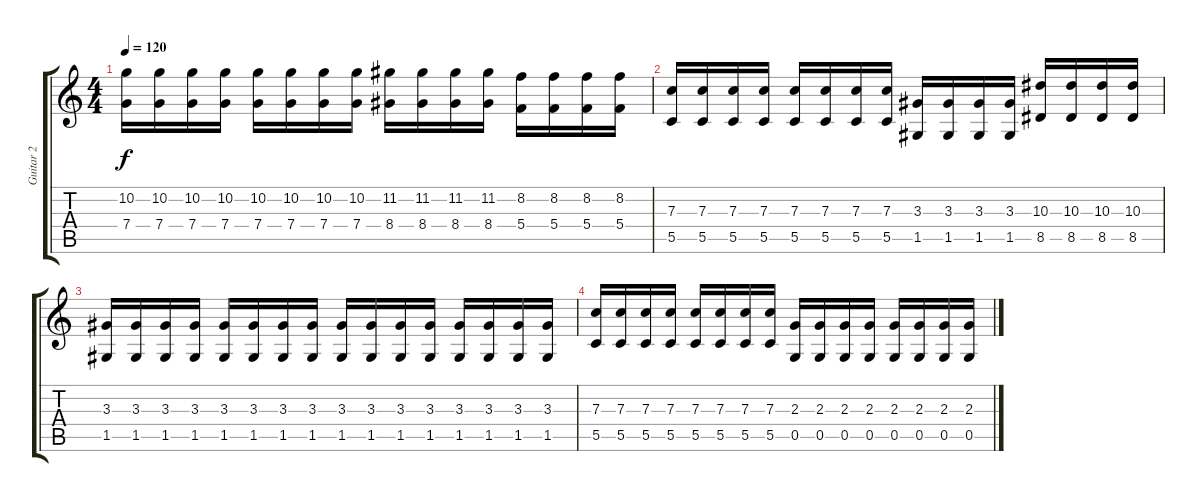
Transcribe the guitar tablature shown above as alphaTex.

\track ("Guitar 2" "Guitar 2") {instrument distortionguitar}
\staff {score tabs}
\tuning (D4 A3 F3 C3 G2 C2) {hide}
\ts (4 4)
\tempo 120
\clef g2
\ks c
(10.2 7.4).16{dy f} (10.2 7.4).16 (10.2 7.4).16 (10.2 7.4).16 (10.2 7.4).16 (10.2 7.4).16 (10.2 7.4).16 (10.2 7.4).16 (11.2 8.4).16 (11.2 8.4).16 (11.2 8.4).16 (11.2 8.4).16 (8.2 5.4).16 (8.2 5.4).16 (8.2 5.4).16 (8.2 5.4).16 |
(7.3 5.5).16 (7.3 5.5).16 (7.3 5.5).16 (7.3 5.5).16 (7.3 5.5).16 (7.3 5.5).16 (7.3 5.5).16 (7.3 5.5).16 (3.3 1.5).16 (3.3 1.5).16 (3.3 1.5).16 (3.3 1.5).16 (10.3 8.5).16 (10.3 8.5).16 (10.3 8.5).16 (10.3 8.5).16 |
(3.3 1.5).16 (3.3 1.5).16 (3.3 1.5).16 (3.3 1.5).16 (3.3 1.5).16 (3.3 1.5).16 (3.3 1.5).16 (3.3 1.5).16 (3.3 1.5).16 (3.3 1.5).16 (3.3 1.5).16 (3.3 1.5).16 (3.3 1.5).16 (3.3 1.5).16 (3.3 1.5).16 (3.3 1.5).16 |
(7.3 5.5).16 (7.3 5.5).16 (7.3 5.5).16 (7.3 5.5).16 (7.3 5.5).16 (7.3 5.5).16 (7.3 5.5).16 (7.3 5.5).16 (2.3 0.5).16 (2.3 0.5).16 (2.3 0.5).16 (2.3 0.5).16 (2.3 0.5).16 (2.3 0.5).16 (2.3 0.5).16 (2.3 0.5).16
